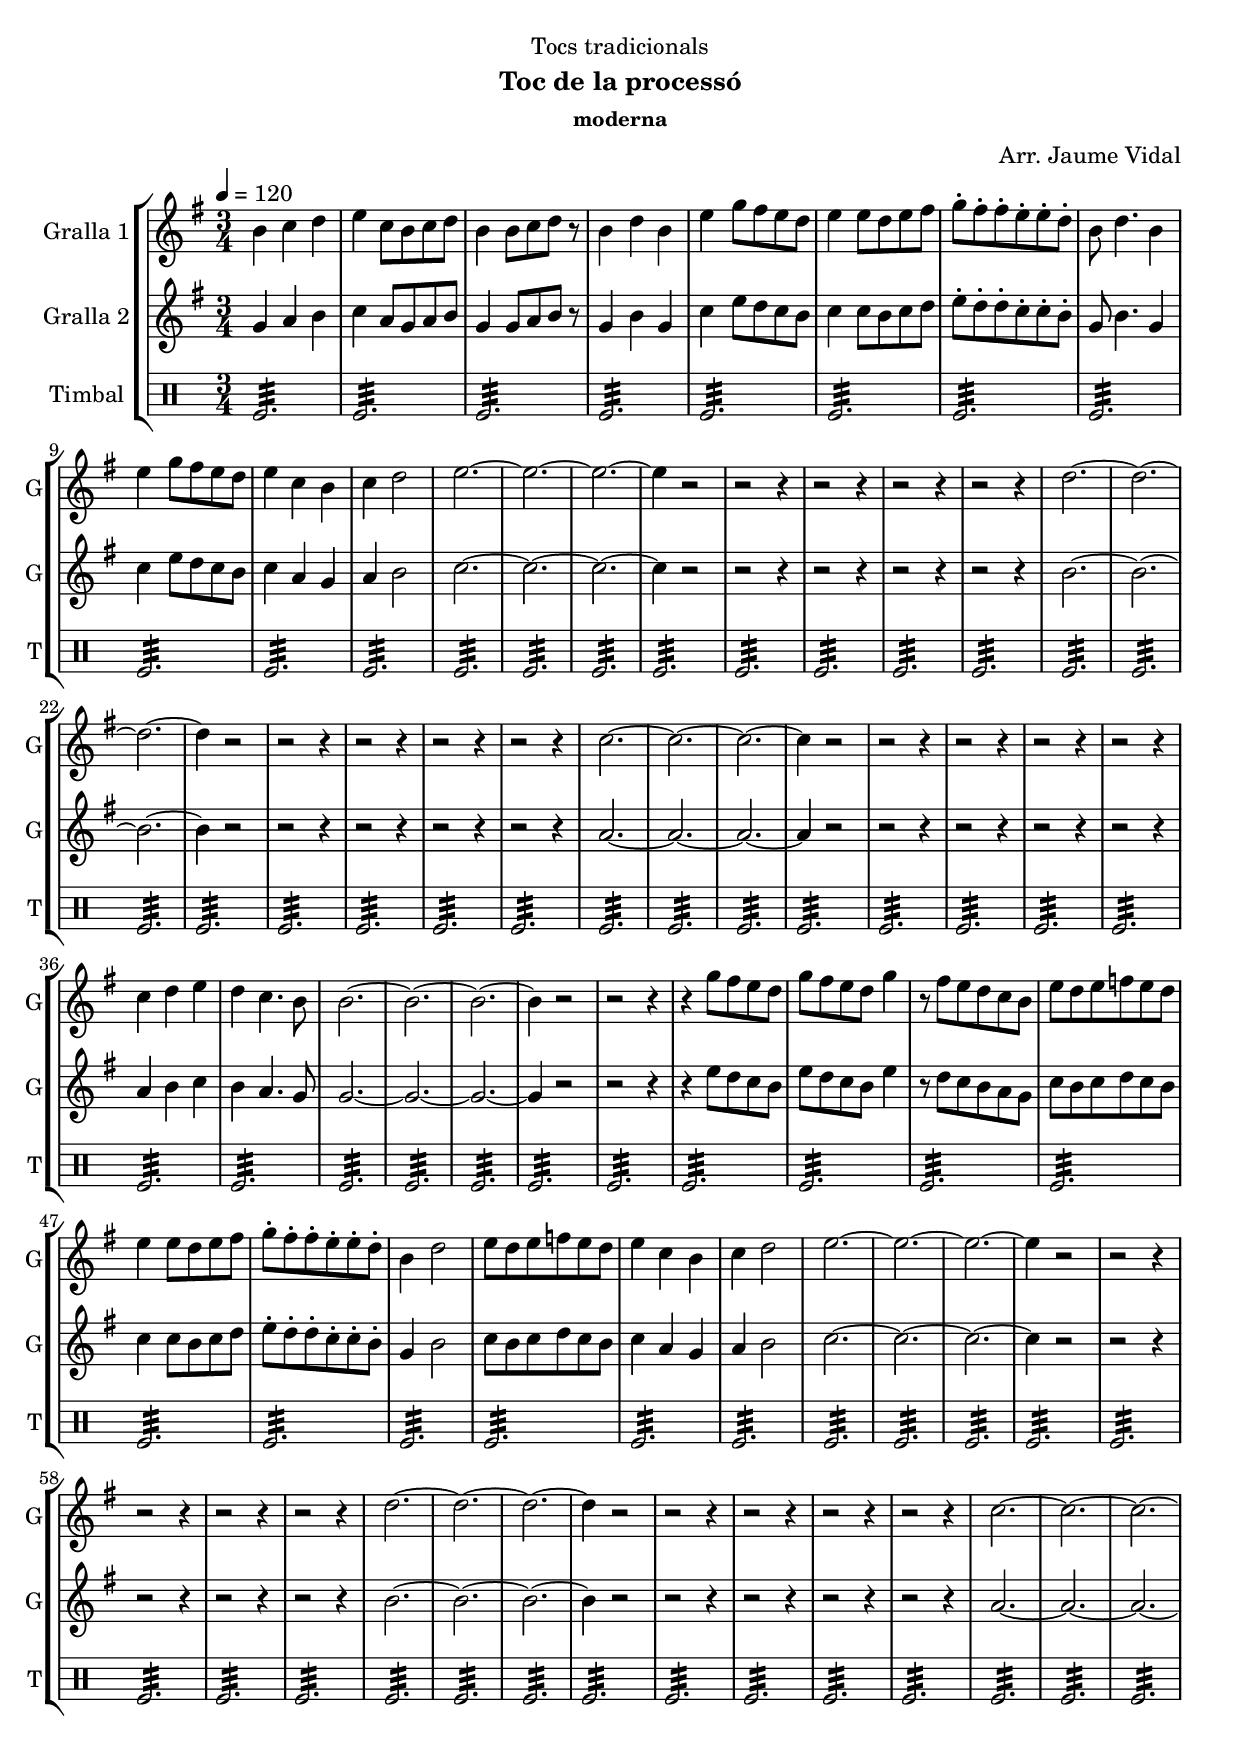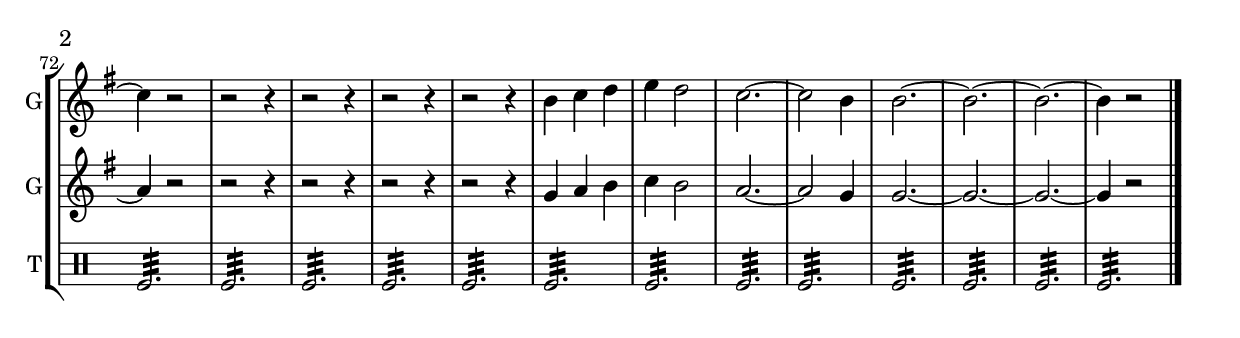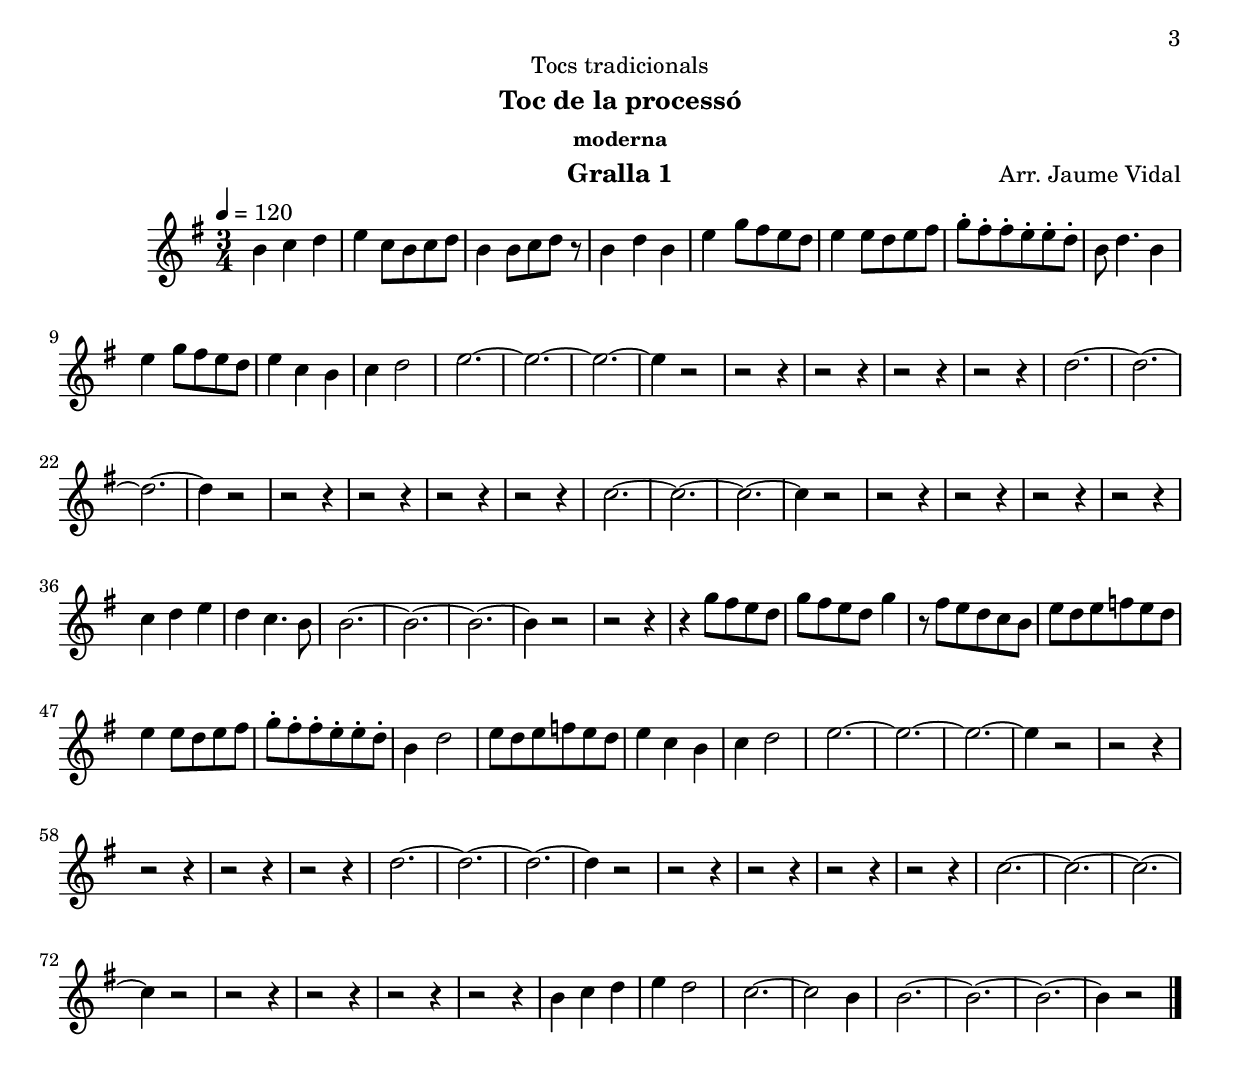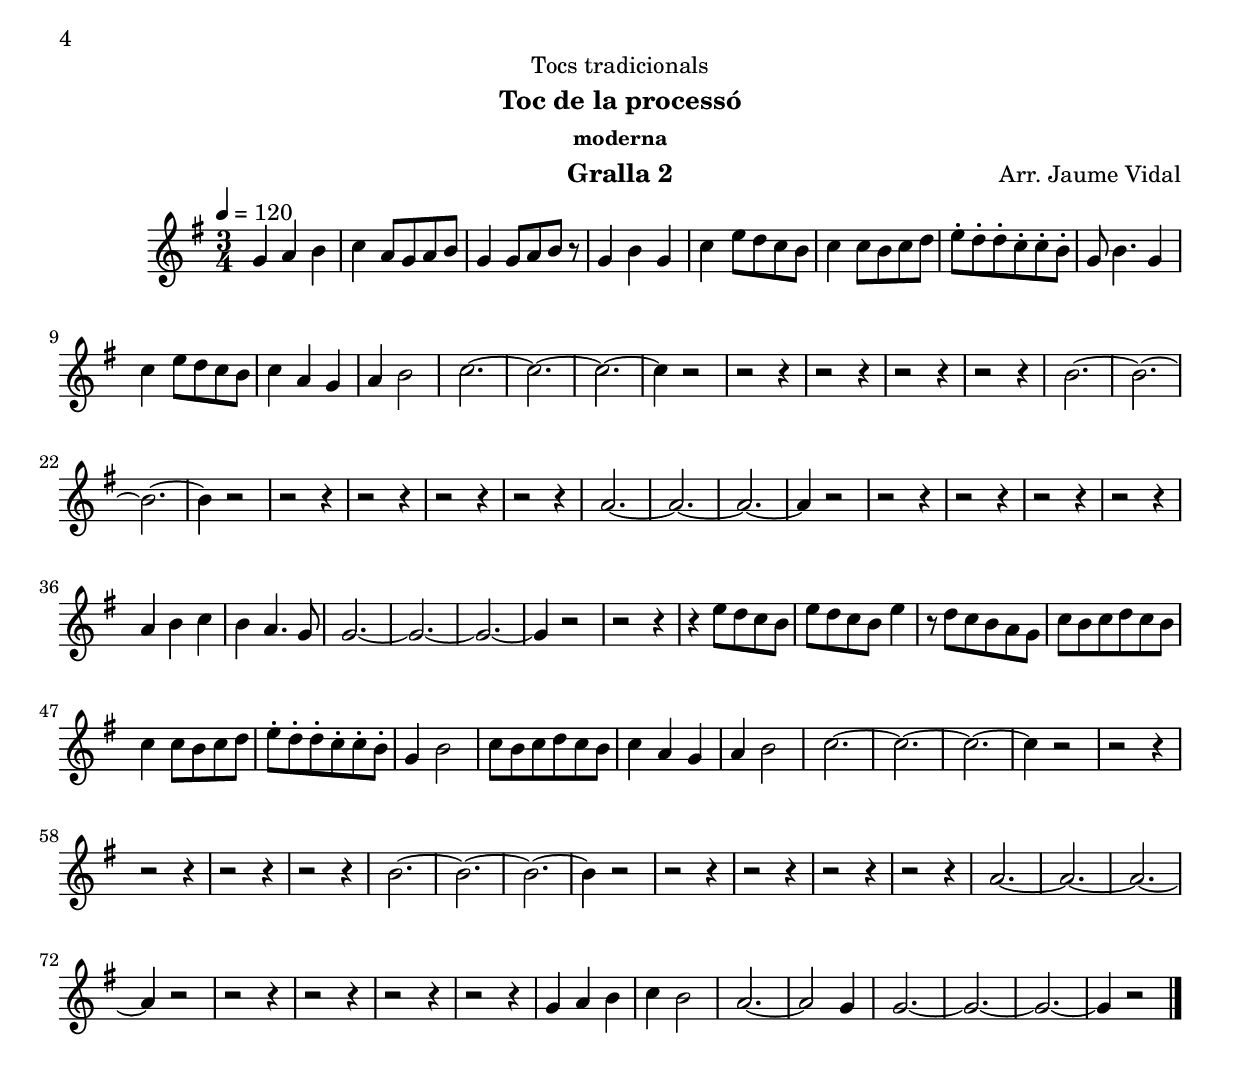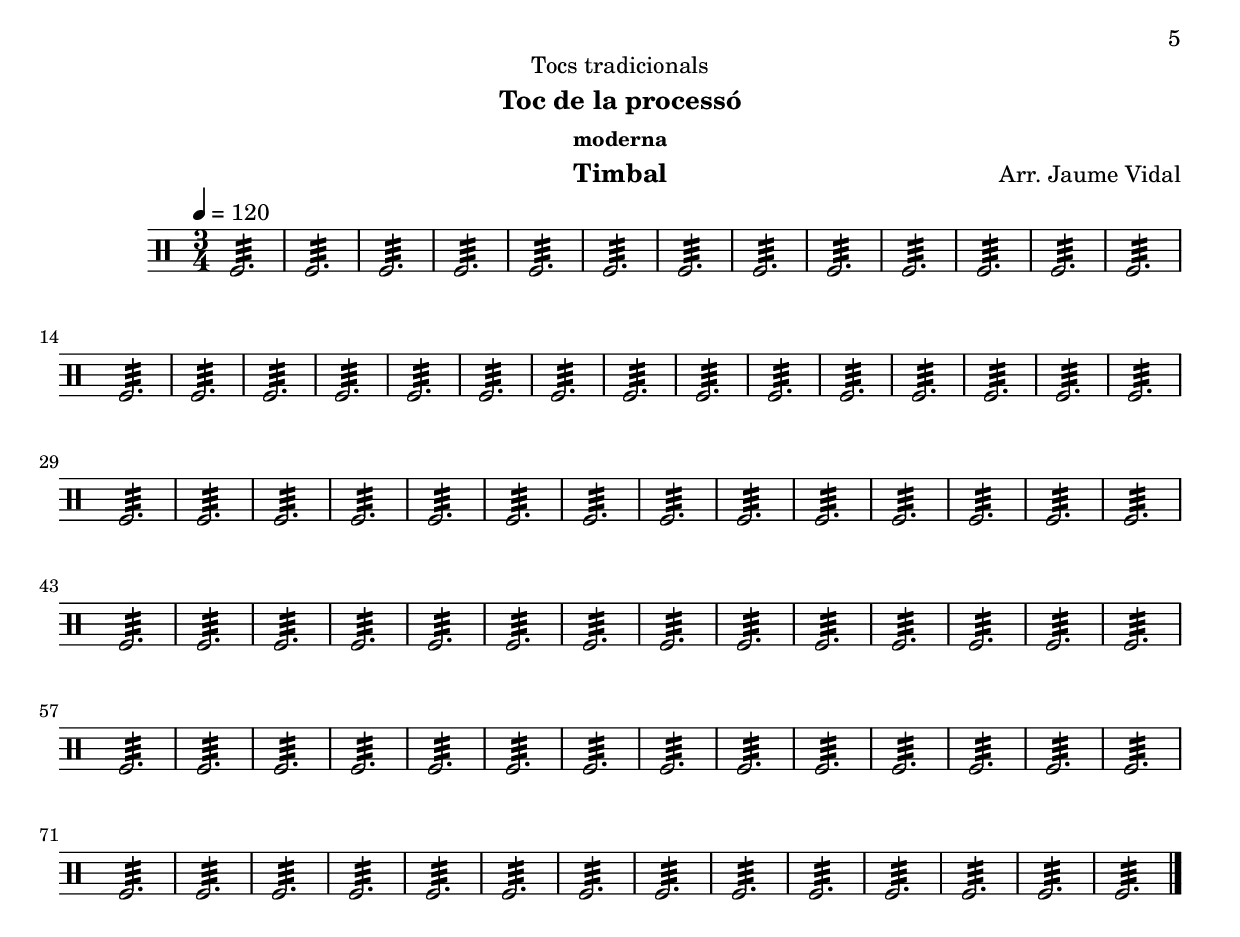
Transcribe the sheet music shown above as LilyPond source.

\version "2.16.2"

\header {
  dedication="Tocs tradicionals"
  title=""
  subtitle="Toc de la processó"
  subsubtitle="moderna"
  poet=""
  meter=""
  piece=""
  composer="Arr. Jaume Vidal"
  arranger=""
  opus=""
  instrument=""
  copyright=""
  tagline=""
}

liniaroAa =
\relative b'
{
  \tempo 4=120
  \clef treble
  \key g \major
  \time 3/4
  b4 c d  |
  e4 c8 b c d  |
  b4 b8 c d r  |
  b4 d b  |
  %05
  e4 g8 fis e d  |
  e4 e8 d e fis  |
  g8-. fis-. fis-. e-. e-. d-.  |
  b8 d4. b4  |
  e4 g8 fis e d  |
  %10
  e4 c b  |
  c4 d2  |
  e2. ~  |
  e2. ~  |
  e2. ~  |
  %15
  e4 r2  |
  r2 r4  |
  r2 r4  |
  r2 r4  |
  r2 r4  |
  %20
  d2. ~  |
  d2. ~  |
  d2. ~  |
  d4 r2  |
  r2 r4  |
  %25
  r2 r4  |
  r2 r4  |
  r2 r4  |
  c2. ~  |
  c2. ~  |
  %30
  c2. ~  |
  c4 r2  |
  r2 r4  |
  r2 r4  |
  r2 r4  |
  %35
  r2 r4  |
  c4 d e  |
  d4 c4. b8  |
  b2. ~  |
  b2. ~  |
  %40
  b2. ~  |
  b4 r2  |
  r2 r4  |
  r4 g'8 fis e d  |
  g8 fis e d g4  |
  %45
  r8 fis e d c b  |
  e8 d e f e d  |
  e4 e8 d e fis  |
  g8-. fis-. fis-. e-. e-. d-.  |
  b4 d2  |
  %50
  e8 d e f e d  |
  e4 c b  |
  c4 d2  |
  e2. ~  |
  e2. ~  |
  %55
  e2. ~  |
  e4 r2  |
  r2 r4  |
  r2 r4  |
  r2 r4  |
  %60
  r2 r4  |
  d2. ~  |
  d2. ~  |
  d2. ~  |
  d4 r2  |
  %65
  r2 r4  |
  r2 r4  |
  r2 r4  |
  r2 r4  |
  c2. ~  |
  %70
  c2. ~  |
  c2. ~  |
  c4 r2  |
  r2 r4  |
  r2 r4  |
  %75
  r2 r4  |
  r2 r4  |
  b4 c d  |
  e4 d2  |
  c2. ~  |
  %80
  c2 b4  |
  b2. ~  |
  b2. ~  |
  b2. ~  |
  b4 r2  \bar "|."
}

liniaroAb =
\relative g'
{
  \tempo 4=120
  \clef treble
  \key g \major
  \time 3/4
  g4 a b  |
  c4 a8 g a b  |
  g4 g8 a b r  |
  g4 b g  |
  %05
  c4 e8 d c b  |
  c4 c8 b c d  |
  e8-. d-. d-. c-. c-. b-.  |
  g8 b4. g4  |
  c4 e8 d c b  |
  %10
  c4 a g  |
  a4 b2  |
  c2. ~  |
  c2. ~  |
  c2. ~  |
  %15
  c4 r2  |
  r2 r4  |
  r2 r4  |
  r2 r4  |
  r2 r4  |
  %20
  b2. ~  |
  b2. ~  |
  b2. ~  |
  b4 r2  |
  r2 r4  |
  %25
  r2 r4  |
  r2 r4  |
  r2 r4  |
  a2. ~  |
  a2. ~  |
  %30
  a2. ~  |
  a4 r2  |
  r2 r4  |
  r2 r4  |
  r2 r4  |
  %35
  r2 r4  |
  a4 b c  |
  b4 a4. g8  |
  g2. ~  |
  g2. ~  |
  %40
  g2. ~  |
  g4 r2  |
  r2 r4  |
  r4 e'8 d c b  |
  e8 d c b e4  |
  %45
  r8 d c b a g  |
  c8 b c d c b  |
  c4 c8 b c d  |
  e8-. d-. d-. c-. c-. b-.  |
  g4 b2  |
  %50
  c8 b c d c b  |
  c4 a g  |
  a4 b2  |
  c2. ~  |
  c2. ~  |
  %55
  c2. ~  |
  c4 r2  |
  r2 r4  |
  r2 r4  |
  r2 r4  |
  %60
  r2 r4  |
  b2. ~  |
  b2. ~  |
  b2. ~  |
  b4 r2  |
  %65
  r2 r4  |
  r2 r4  |
  r2 r4  |
  r2 r4  |
  a2. ~  |
  %70
  a2. ~  |
  a2. ~  |
  a4 r2  |
  r2 r4  |
  r2 r4  |
  %75
  r2 r4  |
  r2 r4  |
  g4 a b  |
  c4 b2  |
  a2. ~  |
  %80
  a2 g4  |
  g2. ~  |
  g2. ~  |
  g2. ~  |
  g4 r2  \bar "|."
}

liniaroAc =
\drummode
{
  \tempo 4=120
  \time 3/4
  tomfl2.:32  |
  tomfl2.:32  |
  tomfl2.:32  |
  tomfl2.:32  |
  %05
  tomfl2.:32  |
  tomfl2.:32  |
  tomfl2.:32  |
  tomfl2.:32  |
  tomfl2.:32  |
  %10
  tomfl2.:32  |
  tomfl2.:32  |
  tomfl2.:32  |
  tomfl2.:32  |
  tomfl2.:32  |
  %15
  tomfl2.:32  |
  tomfl2.:32  |
  tomfl2.:32  |
  tomfl2.:32  |
  tomfl2.:32  |
  %20
  tomfl2.:32  |
  tomfl2.:32  |
  tomfl2.:32  |
  tomfl2.:32  |
  tomfl2.:32  |
  %25
  tomfl2.:32  |
  tomfl2.:32  |
  tomfl2.:32  |
  tomfl2.:32  |
  tomfl2.:32  |
  %30
  tomfl2.:32  |
  tomfl2.:32  |
  tomfl2.:32  |
  tomfl2.:32  |
  tomfl2.:32  |
  %35
  tomfl2.:32  |
  tomfl2.:32  |
  tomfl2.:32  |
  tomfl2.:32  |
  tomfl2.:32  |
  %40
  tomfl2.:32  |
  tomfl2.:32  |
  tomfl2.:32  |
  tomfl2.:32  |
  tomfl2.:32  |
  %45
  tomfl2.:32  |
  tomfl2.:32  |
  tomfl2.:32  |
  tomfl2.:32  |
  tomfl2.:32  |
  %50
  tomfl2.:32  |
  tomfl2.:32  |
  tomfl2.:32  |
  tomfl2.:32  |
  tomfl2.:32  |
  %55
  tomfl2.:32  |
  tomfl2.:32  |
  tomfl2.:32  |
  tomfl2.:32  |
  tomfl2.:32  |
  %60
  tomfl2.:32  |
  tomfl2.:32  |
  tomfl2.:32  |
  tomfl2.:32  |
  tomfl2.:32  |
  %65
  tomfl2.:32  |
  tomfl2.:32  |
  tomfl2.:32  |
  tomfl2.:32  |
  tomfl2.:32  |
  %70
  tomfl2.:32  |
  tomfl2.:32  |
  tomfl2.:32  |
  tomfl2.:32  |
  tomfl2.:32  |
  %75
  tomfl2.:32  |
  tomfl2.:32  |
  tomfl2.:32  |
  tomfl2.:32  |
  tomfl2.:32  |
  %80
  tomfl2.:32  |
  tomfl2.:32  |
  tomfl2.:32  |
  tomfl2.:32  |
  tomfl2.:32  \bar "|."
}

\bookpart {
  \score {
    \new StaffGroup {
      \override Score.RehearsalMark #'self-alignment-X = #LEFT
      <<
        \new Staff \with {instrumentName = #"Gralla 1" shortInstrumentName = #"G"} \liniaroAa
        \new Staff \with {instrumentName = #"Gralla 2" shortInstrumentName = #"G"} \liniaroAb
        \new DrumStaff \with {instrumentName = #"Timbal" shortInstrumentName = #"T"} \liniaroAc
      >>
    }
    \layout {}
  }
  \score { \unfoldRepeats
    \new StaffGroup {
      \override Score.RehearsalMark #'self-alignment-X = #LEFT
      <<
        \new Staff \with {instrumentName = #"Gralla 1" shortInstrumentName = #"G"} \liniaroAa
        \new Staff \with {instrumentName = #"Gralla 2" shortInstrumentName = #"G"} \liniaroAb
        \new DrumStaff \with {instrumentName = #"Timbal" shortInstrumentName = #"T"} \liniaroAc
      >>
    }
    \midi {
      \set Staff.midiInstrument = "oboe"
      \set DrumStaff.midiInstrument = "drums"
    }
  }
}

\bookpart {
  \header {instrument="Gralla 1"}
  \score {
    \new StaffGroup {
      \override Score.RehearsalMark #'self-alignment-X = #LEFT
      <<
        \new Staff \liniaroAa
      >>
    }
    \layout {}
  }
  \score { \unfoldRepeats
    \new StaffGroup {
      \override Score.RehearsalMark #'self-alignment-X = #LEFT
      <<
        \new Staff \liniaroAa
      >>
    }
    \midi {
      \set Staff.midiInstrument = "oboe"
      \set DrumStaff.midiInstrument = "drums"
    }
  }
}

\bookpart {
  \header {instrument="Gralla 2"}
  \score {
    \new StaffGroup {
      \override Score.RehearsalMark #'self-alignment-X = #LEFT
      <<
        \new Staff \liniaroAb
      >>
    }
    \layout {}
  }
  \score { \unfoldRepeats
    \new StaffGroup {
      \override Score.RehearsalMark #'self-alignment-X = #LEFT
      <<
        \new Staff \liniaroAb
      >>
    }
    \midi {
      \set Staff.midiInstrument = "oboe"
      \set DrumStaff.midiInstrument = "drums"
    }
  }
}

\bookpart {
  \header {instrument="Timbal"}
  \score {
    \new StaffGroup {
      \override Score.RehearsalMark #'self-alignment-X = #LEFT
      <<
        \new DrumStaff \liniaroAc
      >>
    }
    \layout {}
  }
  \score { \unfoldRepeats
    \new StaffGroup {
      \override Score.RehearsalMark #'self-alignment-X = #LEFT
      <<
        \new DrumStaff \liniaroAc
      >>
    }
    \midi {
      \set Staff.midiInstrument = "oboe"
      \set DrumStaff.midiInstrument = "drums"
    }
  }
}

